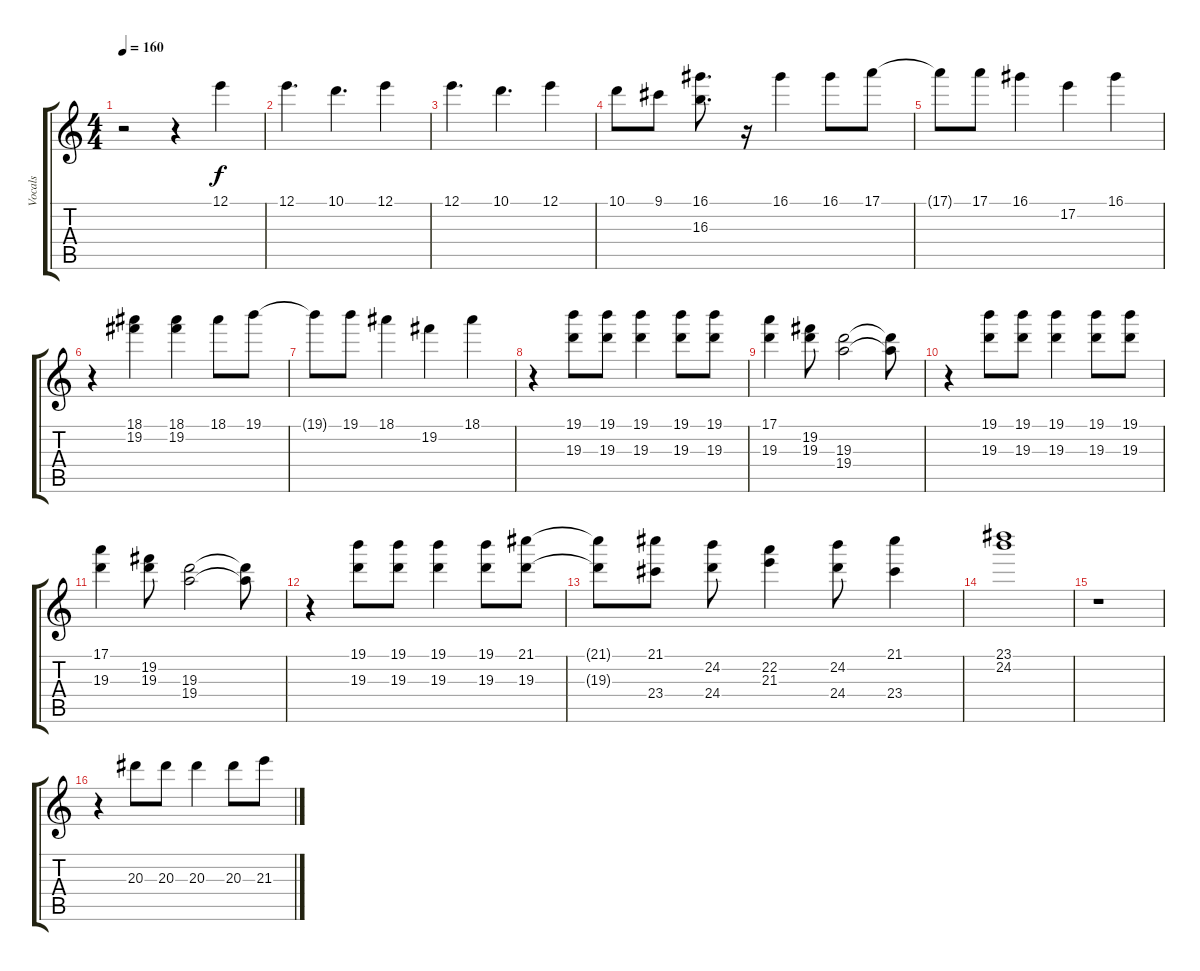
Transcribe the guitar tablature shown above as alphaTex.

\track ("Vocals" "Vocals") {instrument overdrivenguitar}
\staff {score tabs}
\tuning (E4 B3 G3 D3 A2 E2) {hide}
\ts (4 4)
\tempo 160
\clef g2
\ks c
r.2{dy f} r.4 12.1.4 |
12.1.4{d} 10.1.4{d} 12.1.4 |
12.1.4{d} 10.1.4{d} 12.1.4 |
10.1.8 9.1.8 (16.1 16.3).8{d} r.16 16.1.4 16.1.8 17.1.8 |
17.1{t}.8 17.1.8 16.1.4 17.2.4 16.1.4 |
r.4 (18.1 19.2).4 (18.1 19.2).4 18.1.8 19.1.8 |
19.1{t}.8 19.1.8 18.1.4 19.2.4 18.1.4 |
r.4 (19.1 19.3).8 (19.1 19.3).8 (19.1 19.3).4 (19.1 19.3).8 (19.1 19.3).8 |
(17.1 19.3).4 (19.2 19.3).8 (19.3 19.4).2 (19.3{t} 19.4{t}).8 |
r.4 (19.1 19.3).8 (19.1 19.3).8 (19.1 19.3).4 (19.1 19.3).8 (19.1 19.3).8 |
(17.1 19.3).4 (19.2 19.3).8 (19.3 19.4).2 (19.3{t} 19.4{t}).8 |
r.4 (19.1 19.3).8 (19.1 19.3).8 (19.1 19.3).4 (19.1 19.3).8 (21.1 19.3).8 |
(21.1{t} 19.3{t}).8 (21.1 23.4).8 (24.2 24.4).8 (22.2 21.3).4 (24.2 24.4).8 (21.1 23.4).4 |
(23.1 24.2).1 |
r.1 |
r.4 20.3.8 20.3.8 20.3.4 20.3.8 21.3.8
